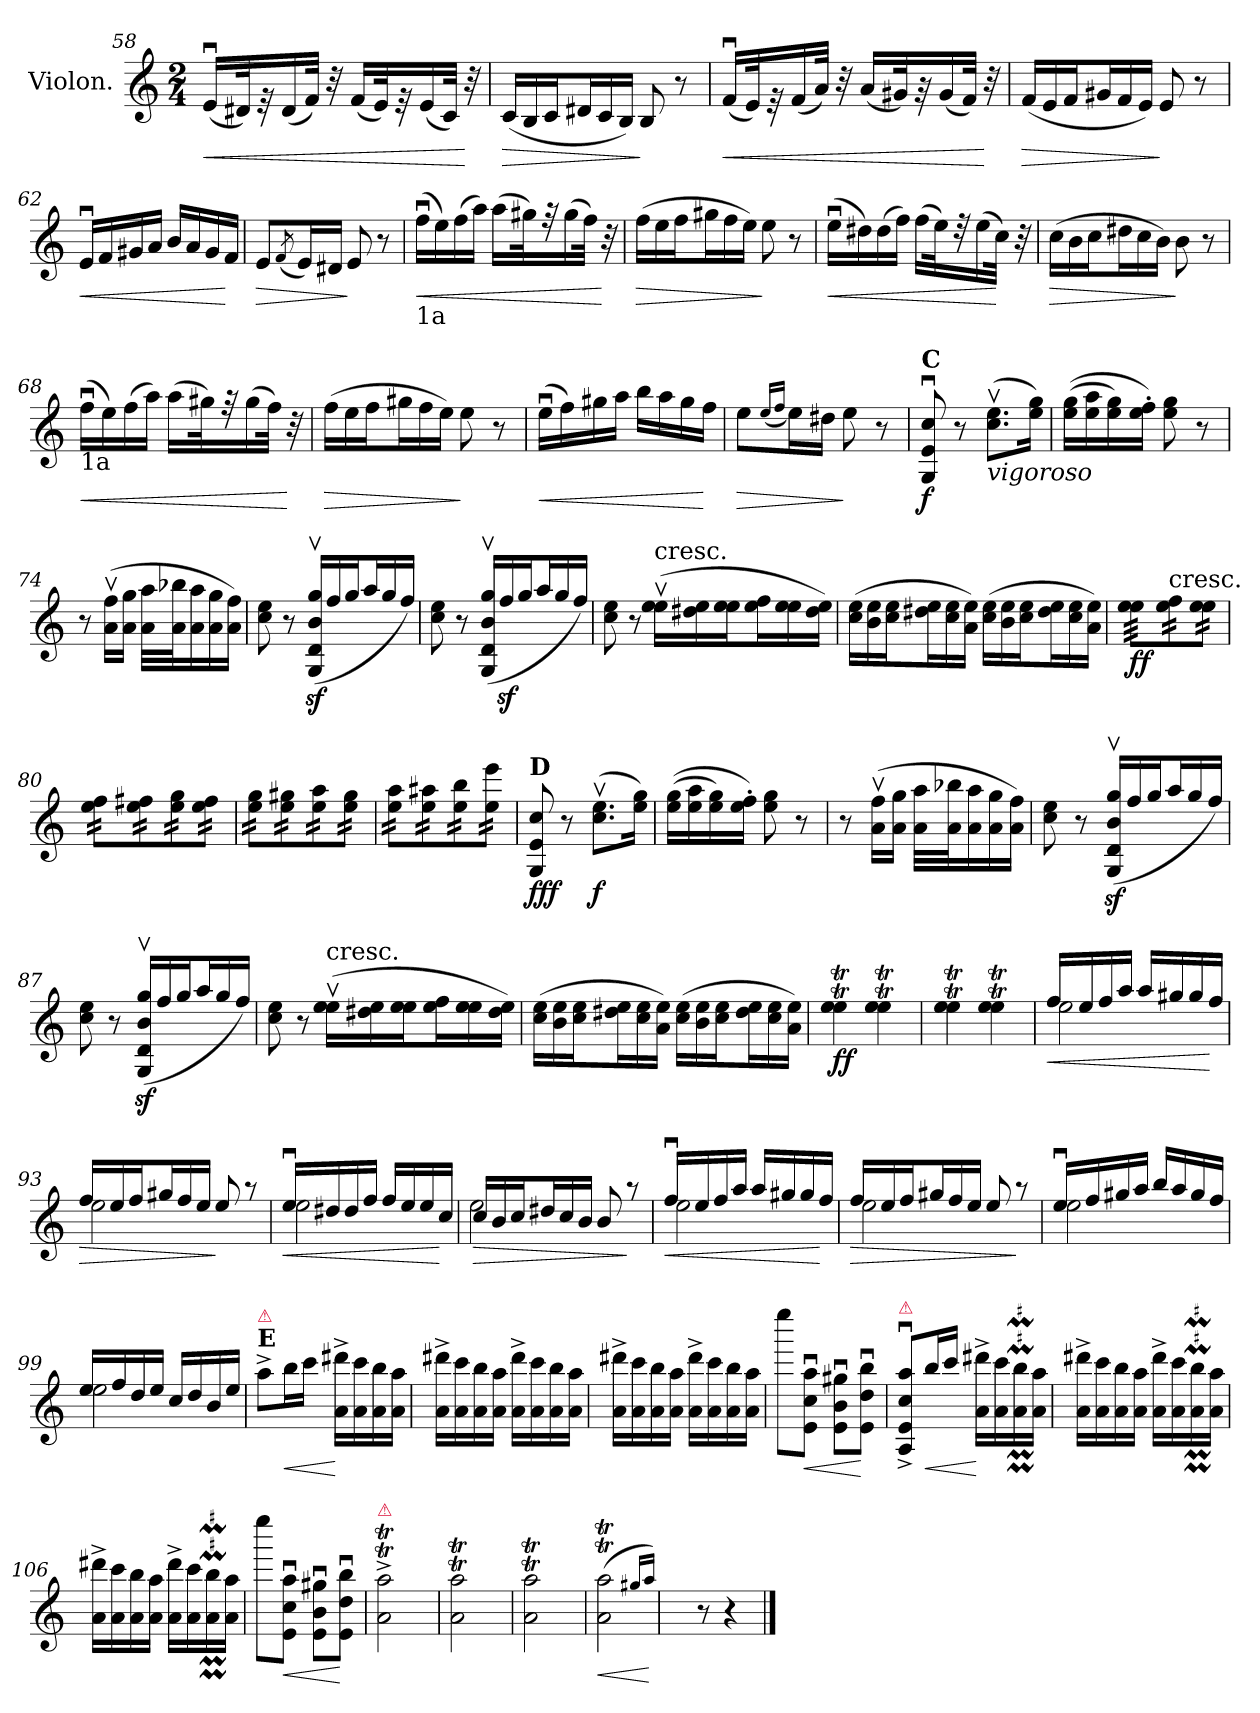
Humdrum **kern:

**kern	**dynam
*part1	*part1
*staff1	*staff1
*I"Violon.	*
*I'Vln	*
*clefG2	*
*k[]	*
*a:	*
*M2/4	*
=58	=58
!	!LO:HP:b
(16eu/LL	<
32d#X/K)	.
32r	.
(16d#/	.
32f/JJk)	.
32r	.
(16f/LL	.
32e/K)	.
32r	.
(16e/	.
32c/JJk)	.
32r	[
=59	=59
*Xtuplet	*
!	!LO:HP:b
(24c/LL	>
24B/	.
24c/J	.
24d#X/L	.
24c/	.
24B/JJ)	.
8B/	]
8r	.
=60	=60
!	!LO:HP:b
(16fu/LL	<
32e/K)	.
32r	.
(16f/	.
32a/JJk)	.
32r	.
(16a/LL	.
32g#X/K)	.
32r	.
(16g#/	.
32f/JJk)	.
32r	[
=61	=61
!	!LO:HP:b
(24f/LL	>
24e/	.
24f/J	.
24g#X/L	.
24f/	.
24e/JJ)	.
8e/	]
8r	.
=62	=62
!	!LO:HP:b
16eu/LL	<
16f/	.
16g#X/	.
16a/JJ	.
16b/LL	.
16a/	.
16g#/	.
16f/JJ	[
=63	=63
!	!LO:HP:b
8e/L	>
(8qf/	.
16e/L)	.
16d#X/JJ	.
8e/	]
8r	.
=64	=64
!LO:TX:b:t=1a	!
!	!LO:HP:b
(16ffu\LL	<
16ee\)	.
(16ff\	.
16aa\JJ)	.
(16aa\LL	.
32gg#X\K)	.
32r	.
(16gg#\	.
32ff\JJk)	.
32r	[
=65	=65
!	!LO:HP:b
(24ff\LL	>
24ee\	.
24ff\J	.
24gg#X\L	.
24ff\	.
24ee\JJ)	.
8ee\	]
8r	.
=66	=66
!	!LO:HP:b
(16eeu\LL	<
16dd#X\)	.
(16dd#\	.
16ff\JJ)	.
(16ff\LL	.
32ee\K)	.
32r	.
(16ee\	.
32cc\JJk)	[
32r	.
=67	=67
!	!LO:HP:b
(24cc\LL	>
24b\	.
24cc\J	.
24dd#X\L	.
24cc\	.
24b\JJ)	.
8b\	]
8r	.
=68	=68
!LO:TX:b:t=1a	!
!	!LO:HP:b
(16ffu\LL	<
16ee\)	.
(16ff\	.
16aa\JJ)	.
(16aa\LL	.
32gg#X\K)	.
32r	.
(16gg#\	.
32ff\JJk)	.
32r	[
=69	=69
!	!LO:HP:b
(24ff\LL	>
24ee\	.
24ff\J	.
24gg#X\L	.
24ff\	.
24ee\JJ)	.
8ee\	]
8r	.
=70	=70
!	!LO:HP:b
(16eeu\LL	<
16ff\)	.
16gg#X\	.
16aa\JJ	.
16bb\LL	.
16aa\	.
16gg#\	.
16ff\JJ	[
=71	=71
!	!LO:HP:b
8ee\L	>
(16qqee/LL	.
16qqff/JJ	.
16ee\L)	.
16dd#X\JJ	.
8ee\	]
8r	.
=72	=72
!LO:TX:a:B:t=C	!
8Gu/ 8eu/ 8ccu/	f
8r	.
!LO:TX:b:i:t=vigoroso	!
(8.ccv\ 8.eev\L	.
16ee\ 16gg\Jk)	.
=73	=73
((16ee\ 16gg\LL	.
16ee\ 16aa\	.
16ee\ 16gg\)	.
16ee'\ 16ff'\JJ)	.
8ee\ 8gg\	.
8r	.
=74	=74
8r	.
(16av\ 16ffv\LL	.
16a\ 16gg\JJ	.
32a\ 32aa\LLL	.
32a\ 32bb-X\J	.
16a\ 16aa\	.
16a\ 16gg\	.
16a\ 16ff\JJ)	.
=75	=75
8cc\ 8ee\	.
8r	.
(24Gzv/ 24dzv/ 24bzv/ 24ggzv/LL	.
24ff/	.
24gg/J	.
24aa/L	.
24gg/	.
24ff/JJ)	.
=76	=76
8cc\ 8ee\	.
8r	.
(24Gv/ 24dv/ 24bv/ 24ggv/LL	.
24ffz/	.
24gg/J	.
24aa/L	.
24gg/	.
24ff/JJ)	.
=77	=77
8cc\ 8ee\	.
8r	.
!LO:TX:t=cresc.	!
(24eev\ 24eev\LL	.
24dd#X\ 24ee\	.
24ee\ 24ee\J	.
24ee\ 24ff\L	.
24ee\ 24ee\	.
24dd#\ 24ee\JJ)	.
=78	=78
(24cc\ 24ee\LL	.
24b\ 24ee\	.
24cc\ 24ee\J	.
24dd#X\ 24ee\L	.
24cc\ 24ee\	.
24a\ 24ee\JJ)	.
(24cc\ 24ee\LL	.
24b\ 24ee\	.
24cc\ 24ee\J	.
24dd#\ 24ee\L	.
24cc\ 24ee\	.
24a\ 24ee\JJ)	.
=79	=79
!LO:TX:a:i:t=tremolo	!
*tremolo	*
32ee\ 32ee\LLL	ff
32ee\ 32ee\	.
32ee\ 32ee\	.
32ee\ 32ee\	.
32ee\ 32ee\	.
32ee\ 32ee\	.
32ee\ 32ee\	.
32ee\ 32ee\JJJ	.
!LO:TX:t=cresc.	!
32ee\ 32ff\	.
32ee\ 32ff\	.
32ee\ 32ff\	.
32ee\ 32ff\	.
32ee\ 32ee\	.
32ee\ 32ee\	.
32ee\ 32ee\	.
32ee\ 32ee\JJJ	.
=80	=80
32ee\ 32ff\LLL	.
32ee\ 32ff\	.
32ee\ 32ff\	.
32ee\ 32ff\	.
32ee\ 32ff#X\	.
32ee\ 32ff#X\	.
32ee\ 32ff#X\	.
32ee\ 32ff#X\	.
32ee\ 32gg\	.
32ee\ 32gg\	.
32ee\ 32gg\	.
32ee\ 32gg\	.
32ee\ 32ff#\	.
32ee\ 32ff#\	.
32ee\ 32ff#\	.
32ee\ 32ff#\JJJ	.
=81	=81
32ee\ 32gg\LLL	.
32ee\ 32gg\	.
32ee\ 32gg\	.
32ee\ 32gg\	.
32ee\ 32gg#X\	.
32ee\ 32gg#X\	.
32ee\ 32gg#X\	.
32ee\ 32gg#X\	.
32ee\ 32aa\	.
32ee\ 32aa\	.
32ee\ 32aa\	.
32ee\ 32aa\	.
32ee\ 32gg#\	.
32ee\ 32gg#\	.
32ee\ 32gg#\	.
32ee\ 32gg#\JJJ	.
=82	=82
32ee\ 32aa\LLL	.
32ee\ 32aa\	.
32ee\ 32aa\	.
32ee\ 32aa\	.
32ee\ 32aa#X\	.
32ee\ 32aa#X\	.
32ee\ 32aa#X\	.
32ee\ 32aa#X\	.
32ee\ 32bb\	.
32ee\ 32bb\	.
32ee\ 32bb\	.
32ee\ 32bb\	.
32ee\ 32eee\	.
32ee\ 32eee\	.
32ee\ 32eee\	.
32ee\ 32eee\JJJ	.
*Xtremolo	*
=83	=83
!LO:TX:a:B:t=D	!
8G/ 8e/ 8cc/	fff
8r	.
(8.ccv\ 8.eev\L	f
16ee\ 16gg\Jk)	.
=84	=84
((16ee\ 16gg\LL	.
16ee\ 16aa\	.
16ee\ 16gg\)	.
16ee'\ 16ff'\JJ)	.
8ee\ 8gg\	.
8r	.
=85	=85
8r	.
(16av\ 16ffv\LL	.
16a\ 16gg\JJ	.
32a\ 32aa\LLL	.
32a\ 32bb-X\J	.
16a\ 16aa\	.
16a\ 16gg\	.
16a\ 16ff\JJ)	.
=86	=86
8cc\ 8ee\	.
8r	.
(24Gzv/ 24dzv/ 24bzv/ 24ggzv/LL	.
24ff/	.
24gg/J	.
24aa/L	.
24gg/	.
24ff/JJ)	.
=87	=87
8cc\ 8ee\	.
8r	.
(24Gzv/ 24dzv/ 24bzv/ 24ggzv/LL	.
24ff/	.
24gg/J	.
24aa/L	.
24gg/	.
24ff/JJ)	.
=88	=88
8cc\ 8ee\	.
8r	.
!LO:TX:t=cresc.	!
(24eev\ 24eev\LL	.
24dd#X\ 24ee\	.
24ee\ 24ee\J	.
24ee\ 24ff\L	.
24ee\ 24ee\	.
24dd#\ 24ee\JJ)	.
=89	=89
(24cc\ 24ee\LL	.
24b\ 24ee\	.
24cc\ 24ee\J	.
24dd#X\ 24ee\L	.
24cc\ 24ee\	.
24a\ 24ee\JJ)	.
(24cc\ 24ee\LL	.
24b\ 24ee\	.
24cc\ 24ee\J	.
24dd#\ 24ee\L	.
24cc\ 24ee\	.
24a\ 24ee\JJ)	.
=90	=90
4eet\ 4eet\	ff
4eet\ 4eet\	.
=91	=91
4eet\ 4eet\	.
4eet\ 4eet\	.
=92	=92
*^	*
!	!	!LO:HP:b
16ff/LL	2ee\	<
16ee/	.	.
16ff/	.	.
16aa/JJ	.	.
16aa/LL	.	.
16gg#X/	.	.
16gg#/	.	.
16ff/JJ	.	[
=93	=93	=93
!	!	!LO:HP:b
24ff/LL	2ee\	>
24ee/	.	.
24ff/J	.	.
24gg#X/L	.	.
24ff/	.	.
24ee/JJ	.	.
8ee/	.	]
8raa	.	.
=94	=94	=94
!	!	!LO:HP:b
16eeu/LL	2ee\	<
16dd#X/	.	.
16dd#/	.	.
16ff/JJ	.	.
16ff/LL	.	.
16ee/	.	.
16ee/	.	.
16cc/JJ	.	[
=95	=95	=95
!	!	!LO:HP:b
24cc/LL	2ee\	>
24b/	.	.
24cc/J	.	.
24dd#X/L	.	.
24cc/	.	.
24b/JJ	.	.
8b/	.	.
8raa	.	]
=96	=96	=96
!	!	!LO:HP:b
16ffu/LL	2ee\	<
16ee/	.	.
16ff/	.	.
16aa/JJ	.	.
16aa/LL	.	.
16gg#X/	.	.
16gg#/	.	.
16ff/JJ	.	[
=97	=97	=97
!	!	!LO:HP:b
24ff/LL	2ee\	>
24ee/	.	.
24ff/J	.	.
24gg#X/L	.	.
24ff/	.	.
24ee/JJ	.	.
8ee/	.	.
8raa	.	]
=98	=98	=98
16eeu/LL	2ee\	.
16ff/	.	.
16gg#X/	.	.
16aa/JJ	.	.
16bb/LL	.	.
16aa/	.	.
16gg#/	.	.
16ff/JJ	.	.
=99	=99	=99
16ee/LL	2ee\	.
16ff/	.	.
16dd/	.	.
16ee/JJ	.	.
16cc/LL	.	.
16dd/	.	.
16b/	.	.
16ee/JJ	.	.
*v	*v	*
=100	=100
!LO:TX:a:B:t=E	!
!LO:TX:a:color=crimson:t=⚠	!
8aa^<\L	.
!	!LO:HP:b
16bb\L	<
16ccc\JJ	.
16a^\ 16ddd#X^\LL	[
16a\ 16ccc\	.
16a\ 16bb\	.
16a\ 16aa\JJ	.
=101	=101
16a^\ 16ddd#X^\LL	.
16a\ 16ccc\	.
16a\ 16bb\	.
16a\ 16aa\JJ	.
16a^\ 16ddd#^\LL	.
16a\ 16ccc\	.
16a\ 16bb\	.
16a\ 16aa\JJ	.
=102	=102
16a^\ 16ddd#X^\LL	.
16a\ 16ccc\	.
16a\ 16bb\	.
16a\ 16aa\JJ	.
16a^\ 16ddd#^\LL	.
16a\ 16ccc\	.
16a\ 16bb\	.
16a\ 16aa\JJ	.
=103	=103
8eeee\L	.
!	!LO:HP:b
8eu\ 8ccu\ 8aau\J	<
8eu\ 8bu\ 8gg#Xu\L	.
8eu\ 8ddu\ 8bbu\J	[
=104	=104
!LO:TX:a:color=crimson:t=⚠	!
8A^u/ 8e^u/ 8cc^u/ 8aa^u/L	.
!	!LO:HP:b
16bb/L	<
16ccc/JJ	.
16a^\ 16ddd#X^\LL	[
16a\ 16ccc\	.
16aM\ 16bbM\	.
16a\ 16aa\JJ	.
=105	=105
16a^\ 16ddd#X^\LL	.
16a\ 16ccc\	.
16a\ 16bb\	.
16a\ 16aa\JJ	.
16a^\ 16ddd#^\LL	.
16a\ 16ccc\	.
16aM\ 16bbM\	.
16a\ 16aa\JJ	.
=106	=106
16a^\ 16ddd#X^\LL	.
16a\ 16ccc\	.
16a\ 16bb\	.
16a\ 16aa\JJ	.
16a^\ 16ddd#^\LL	.
16a\ 16ccc\	.
16aM\ 16bbM\	.
16a\ 16aa\JJ	.
=107	=107
8eeee\L	.
!	!LO:HP:b
8eu\ 8ccu\ 8aau\J	<
8eu\ 8bu\ 8gg#Xu\L	.
8eu\ 8ddu\ 8bbu\J	[
=108	=108
!LO:TX:a:color=crimson:t=⚠	!
2aT^<\ 2aaT^<\	.
=109	=109
2aT\ 2aaT\	.
=110	=110
2aT\ 2aaT\	.
=111	=111
!	!LO:HP:b
(2aT\ 2aaT\	<
16qqgg#X/LL	.
16qqaa/JJ)	.
.	[
=112	=112
!LO:N:vis=2	!
8aaaayy`^<\	.
8r	.
4r	.
==	==
*-	*-
